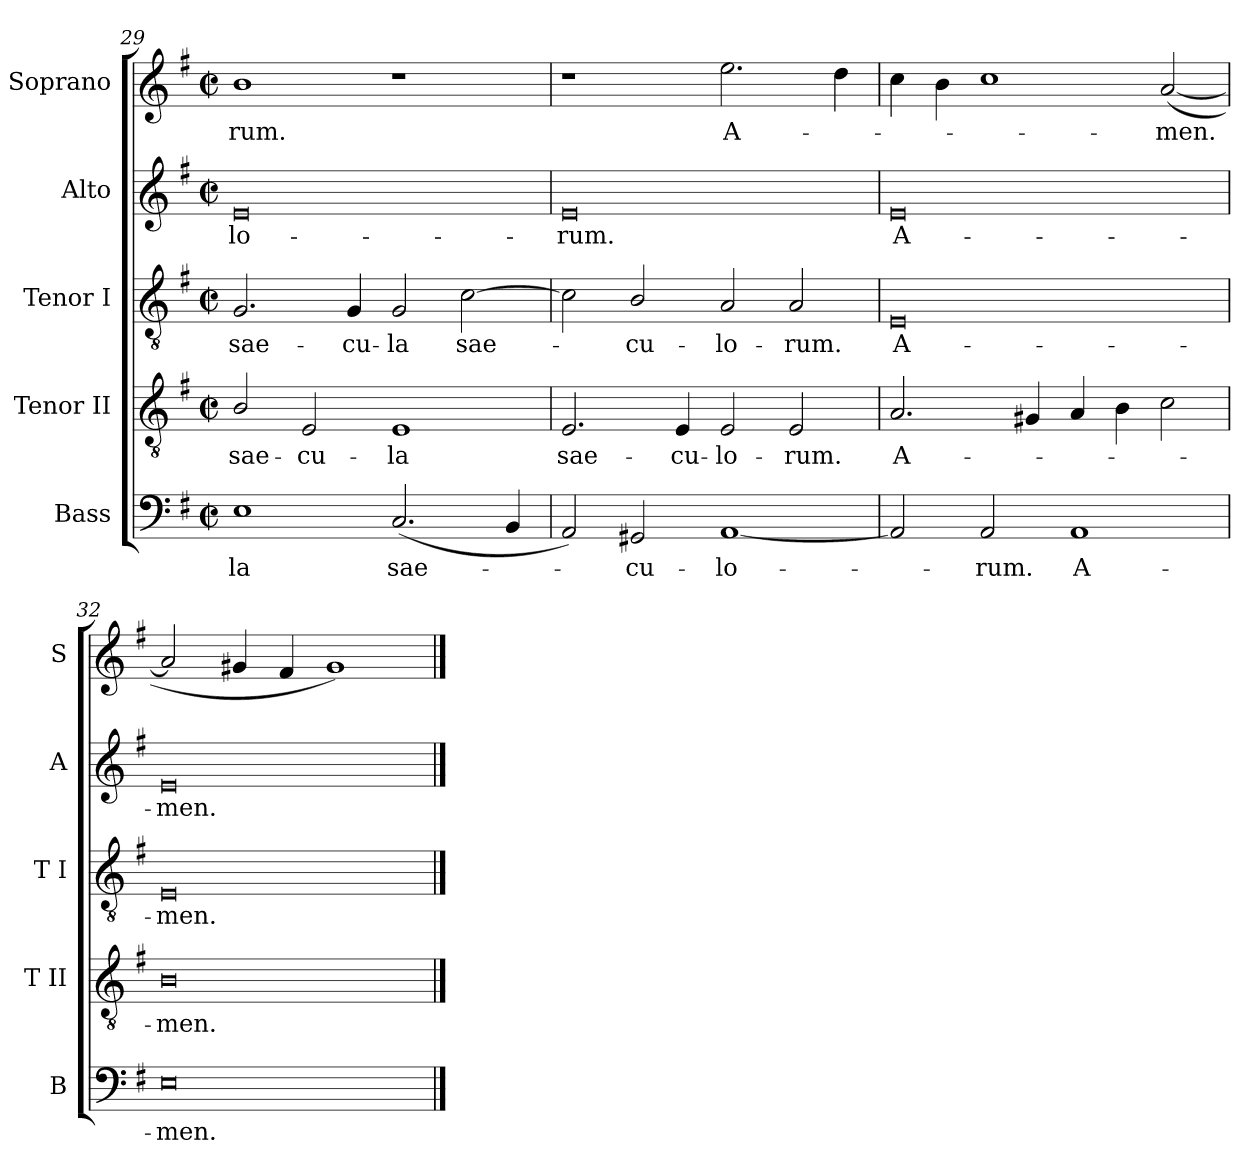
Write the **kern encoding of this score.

**kern	**text	**kern	**text	**kern	**text	**kern	**text	**kern	**text
*part5	*part5	*part4	*part4	*part3	*part3	*part2	*part2	*part1	*part1
*staff5	*staff5	*staff4	*staff4	*staff3	*staff3	*staff2	*staff2	*staff1	*staff1
*I"Bass	*	*I"Tenor II	*	*I"Tenor I	*	*I"Alto	*	*I"Soprano	*
*I'B	*	*I'T II	*	*I'T I	*	*I'A	*	*I'S	*
*clefF4	*	*clefGv2	*	*clefGv2	*	*clefG2	*	*clefG2	*
*k[f#]	*	*k[f#]	*	*k[f#]	*	*k[f#]	*	*k[f#]	*
*G:	*	*G:	*	*G:	*	*G:	*	*G:	*
*M4/2	*	*M4/2	*	*M4/2	*	*M4/2	*	*M4/2	*
*met(c|)	*	*met(c|)	*	*met(c|)	*	*met(c|)	*	*met(c|)	*
=29	=29	=29	=29	=29	=29	=29	=29	=29	=29
!	!LO:LY:b	!	!LO:LY:b	!	!LO:LY:b	!	!LO:LY:b	!	!LO:LY:b
1E	-la	2B/	sae-	2.G	sae-	0e	-lo-	1b	-rum.
!	!	!	!LO:LY:b	!	!	!	!	!	!
.	.	2E	-cu-	.	.	.	.	.	.
!	!	!	!	!	!LO:LY:b	!	!	!	!
.	.	.	.	4G	-cu-	.	.	.	.
!	!LO:LY:b	!	!LO:LY:b	!	!LO:LY:b	!	!	!	!
(<2.C	sae-	1E	-la	2G	-la	.	.	1r	.
!	!	!	!	!	!LO:LY:b	!	!	!	!
.	.	.	.	[2c	sae-	.	.	.	.
4BB	.	.	.	.	.	.	.	.	.
=30	=30	=30	=30	=30	=30	=30	=30	=30	=30
!	!	!	!LO:LY:b	!	!	!	!LO:LY:b	!	!
2AA)	.	2.E	sae-	2c]	.	0e	-rum.	1r	.
!	!LO:LY:b	!	!	!	!LO:LY:b	!	!	!	!
2GG#X	cu-	.	.	2B/	cu-	.	.	.	.
!	!	!	!LO:LY:b	!	!	!	!	!	!
.	.	4E	-cu-	.	.	.	.	.	.
!	!LO:LY:b	!	!LO:LY:b	!	!LO:LY:b	!	!	!	!LO:LY:b
[1AA	-lo-	2E	-lo-	2A	-lo-	.	.	2.ee	A-
!	!	!	!LO:LY:b	!	!LO:LY:b	!	!	!	!
.	.	2E	-rum.	2A	-rum.	.	.	.	.
.	.	.	.	.	.	.	.	4dd	.
=31	=31	=31	=31	=31	=31	=31	=31	=31	=31
!	!	!	!LO:LY:b	!	!LO:LY:b	!	!LO:LY:b	!	!
2AA]	.	2.A	A-	0E	A-	0e	A-	4cc	.
.	.	.	.	.	.	.	.	4b	.
!	!LO:LY:b	!	!	!	!	!	!	!	!
2AA	rum.	.	.	.	.	.	.	1cc	.
.	.	4G#X	.	.	.	.	.	.	.
!	!LO:LY:b	!	!	!	!	!	!	!	!
1AA	A-	4A	.	.	.	.	.	.	.
.	.	4B	.	.	.	.	.	.	.
!	!	!	!	!	!	!	!	!	!LO:LY:b
.	.	2c	.	.	.	.	.	(<[2a	men.
=32	=32	=32	=32	=32	=32	=32	=32	=32	=32
!	!LO:LY:b	!	!LO:LY:b	!	!LO:LY:b	!	!LO:LY:b	!	!
0E	-men.	0B	men.	0E	-men.	0e	-men.	2a]	.
.	.	.	.	.	.	.	.	4g#X	.
.	.	.	.	.	.	.	.	4f#	.
.	.	.	.	.	.	.	.	1g#)	.
==	==	==	==	==	==	==	==	==	==
*-	*-	*-	*-	*-	*-	*-	*-	*-	*-
